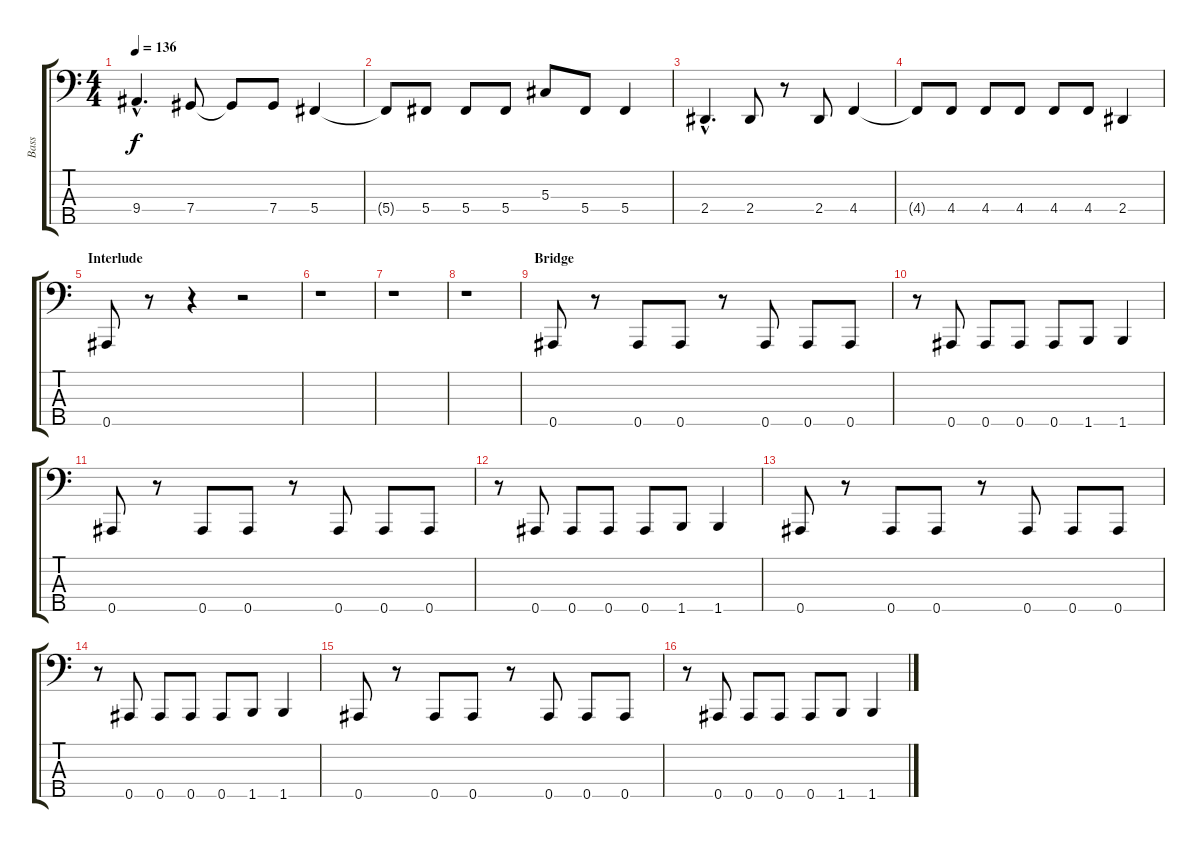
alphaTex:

\track ("Bass" "Bass") {instrument slapbass1}
\staff {score tabs}
\tuning (Gb2 Db2 Ab1 Db1 Bb0) {hide}
\ts (4 4)
\tempo 136
\clef f4
\ks c
9.4{hac}.4{d dy f} 7.4.8 7.4{t}.8 7.4.8 5.4.4 |
5.4{t}.8 5.4.8 5.4.8 5.4.8 5.3.8 5.4.8 5.4.4 |
2.4{hac}.4{d} 2.4.8 r.8 2.4.8 4.4.4 |
4.4{t}.8 4.4.8 4.4.8 4.4.8 4.4.8 4.4.8 2.4.4 |
\section ("" "Interlude")
0.5.8 r.8 r.4 r.2 |
r.1 |
r.1 |
r.1 |
\section ("" "Bridge")
0.5.8 r.8 0.5.8 0.5.8 r.8 0.5.8 0.5.8 0.5.8 |
r.8 0.5.8 0.5.8 0.5.8 0.5.8 1.5.8 1.5.4 |
0.5.8 r.8 0.5.8 0.5.8 r.8 0.5.8 0.5.8 0.5.8 |
r.8 0.5.8 0.5.8 0.5.8 0.5.8 1.5.8 1.5.4 |
0.5.8 r.8 0.5.8 0.5.8 r.8 0.5.8 0.5.8 0.5.8 |
r.8 0.5.8 0.5.8 0.5.8 0.5.8 1.5.8 1.5.4 |
0.5.8 r.8 0.5.8 0.5.8 r.8 0.5.8 0.5.8 0.5.8 |
r.8 0.5.8 0.5.8 0.5.8 0.5.8 1.5.8 1.5.4
